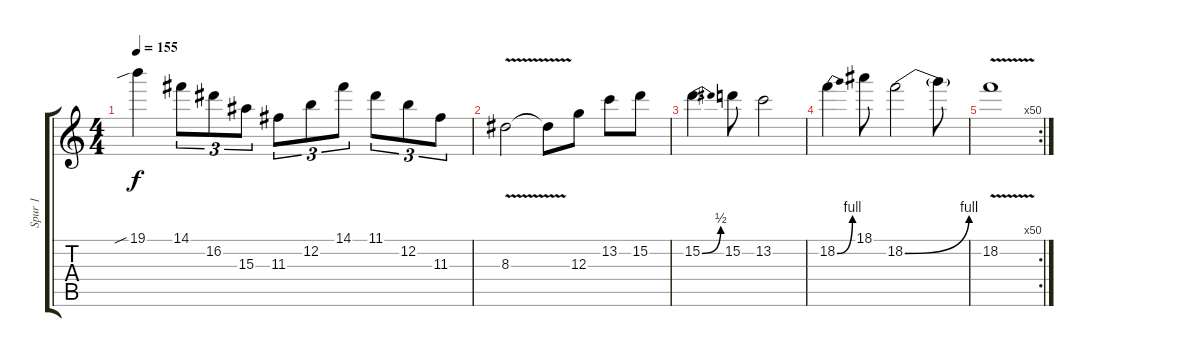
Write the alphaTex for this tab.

\track ("Spur 1" "Spur 1") {instrument overdrivenguitar}
\staff {score tabs}
\tuning (E4 B3 G3 D3 A2 E2) {hide}
\ts (4 4)
\tempo 155
\clef g2
\ks c
19.1{sib}.4{dy f} 14.1.8{tu (3 2)} 16.2.8{tu (3 2)} 15.3.8{tu (3 2)} 11.3.8{tu (3 2)} 12.2.8{tu (3 2)} 14.1.8{tu (3 2)} 11.1.8{tu (3 2)} 12.2.8{tu (3 2)} 11.3.8{tu (3 2)} |
8.3{v}.2 8.3{t}.8 12.3.8 13.2.8 15.2.8 |
15.2{be (bend 0 0 60 2)}.4{d} 15.2.8 13.2.2 |
18.2{be (bend 0 0 60 4)}.4 18.1.8 18.2{be (bend 0 0 60 4)}.2 18.2{t}.8 |
\rc 50
18.2{v}.1
